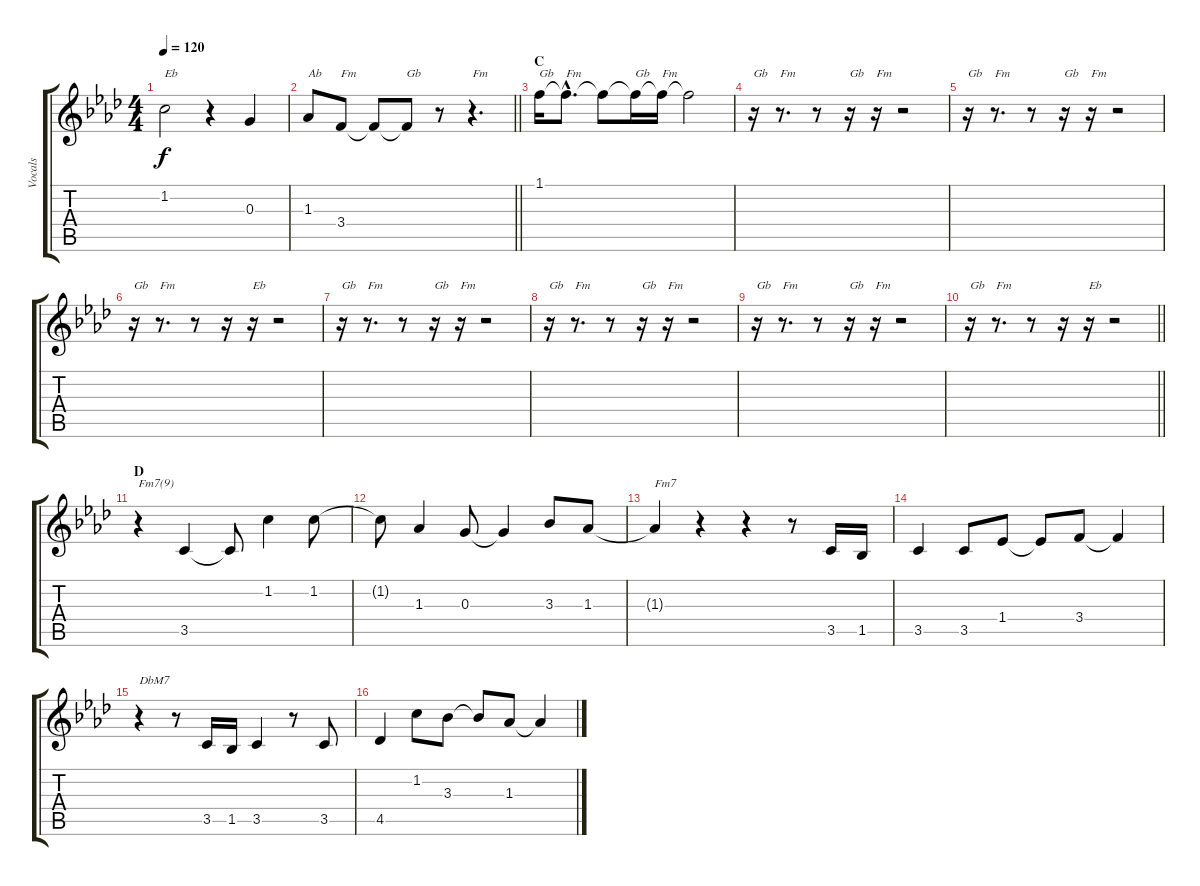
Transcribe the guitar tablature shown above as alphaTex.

\track ("Vocals" "Vocals") {instrument ocarina}
\staff {score tabs}
\tuning (E5 B4 G4 D4 A3 E3) {hide}
\ts (4 4)
\tempo 120
\clef g2
\ks fminor
1.2.2{txt "Eb" dy f} r.4 0.3.4 |
\barLineRight lightlight
1.3.8{txt "Ab"} 3.4.8{txt "Fm"} 3.4{t}.8 3.4{t}.8{txt "Gb"} r.8 r.4{d txt "Fm"} |
\section ("" "C")
1.1.16{txt "Gb"} 1.1{hac t}.8{d txt "Fm"} 1.1{t}.8 1.1{t}.16{txt "Gb"} 1.1{t}.16{txt "Fm"} 1.1{t}.2 |
r.16{txt "Gb"} r.8{d txt "Fm"} r.8 r.16{txt "Gb"} r.16{txt "Fm"} r.2 |
r.16{txt "Gb"} r.8{d txt "Fm"} r.8 r.16{txt "Gb"} r.16{txt "Fm"} r.2 |
r.16{txt "Gb"} r.8{d txt "Fm"} r.8 r.16 r.16{txt "Eb"} r.2 |
r.16{txt "Gb"} r.8{d txt "Fm"} r.8 r.16{txt "Gb"} r.16{txt "Fm"} r.2 |
r.16{txt "Gb"} r.8{d txt "Fm"} r.8 r.16{txt "Gb"} r.16{txt "Fm"} r.2 |
r.16{txt "Gb"} r.8{d txt "Fm"} r.8 r.16{txt "Gb"} r.16{txt "Fm"} r.2 |
\barLineRight lightlight
r.16{txt "Gb"} r.8{d txt "Fm"} r.8 r.16 r.16{txt "Eb"} r.2 |
\section ("" "D")
r.4{txt "Fm7(9)"} 3.5.4 3.5{t}.8 1.2.4 1.2.8 |
1.2{t}.8 1.3.4 0.3.8 0.3{t}.4 3.3.8 1.3.8 |
1.3{t}.4{txt "Fm7"} r.4 r.4 r.8 3.5.16 1.5.16 |
3.5.4 3.5.8 1.4.8 1.4{t}.8 3.4.8 3.4{t}.4 |
r.4{txt "DbM7"} r.8 3.5.16 1.5.16 3.5.4 r.8 3.5.8 |
4.5.4 1.2.8 3.3.8 3.3{t}.8 1.3.8 1.3{t}.4
